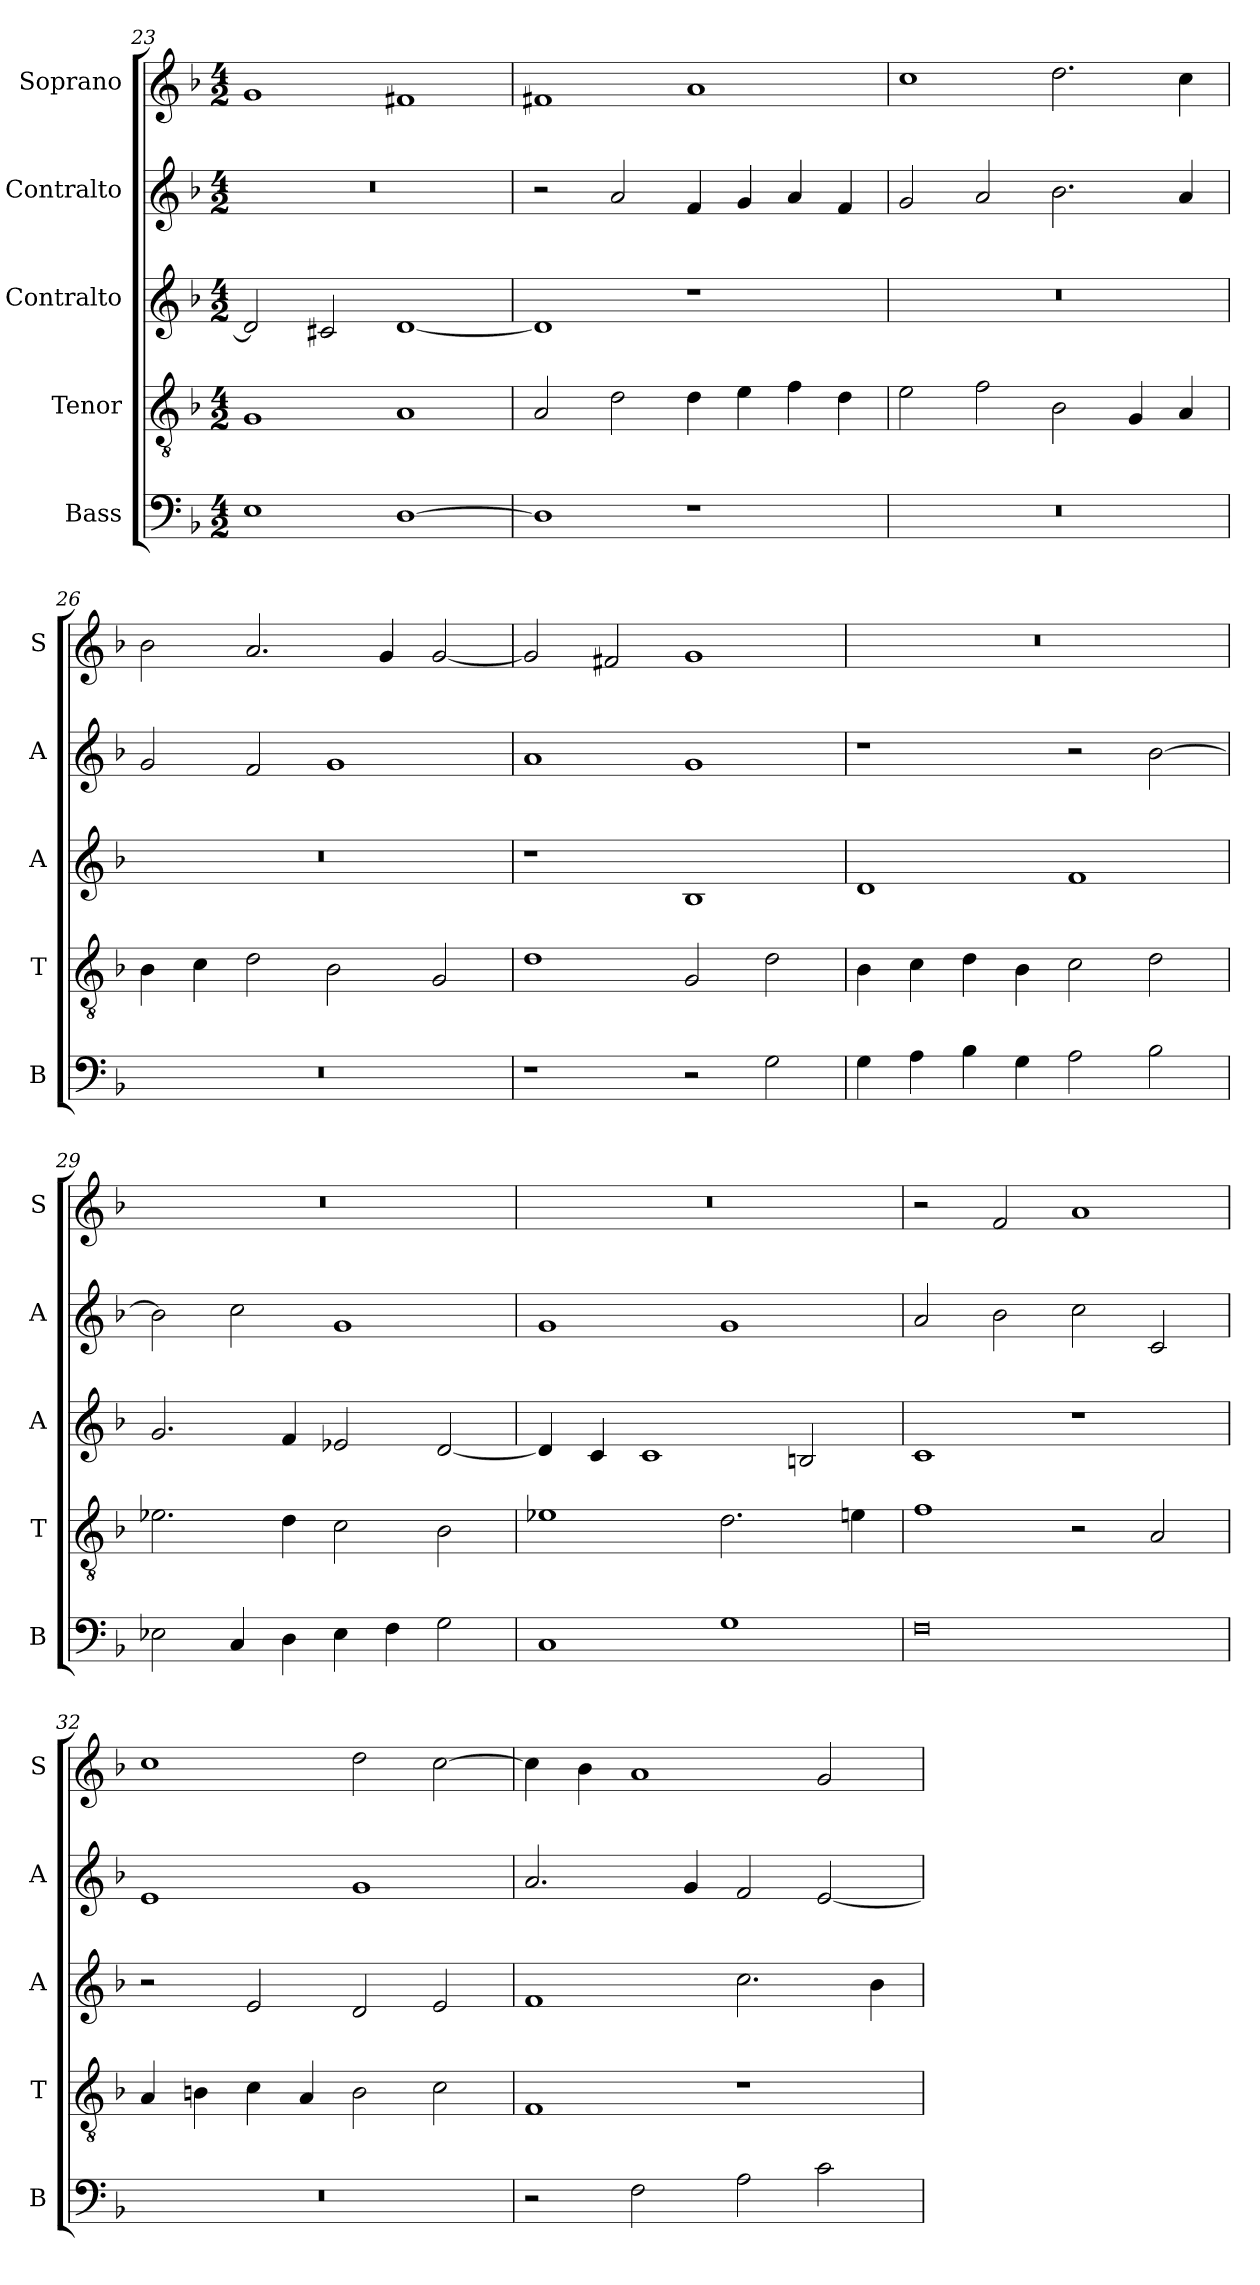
**kern	**kern	**kern	**kern	**kern
*part5	*part4	*part3	*part2	*part1
*staff5	*staff4	*staff3	*staff2	*staff1
*I"Bass	*I"Tenor	*I"Contralto	*I"Contralto	*I"Soprano
*I'B	*I'T	*I'A	*I'A	*I'S
*clefF4	*clefGv2	*clefG2	*clefG2	*clefG2
*k[b-]	*k[b-]	*k[b-]	*k[b-]	*k[b-]
*G:dor	*G:dor	*G:dor	*G:dor	*G:dor
*M4/2	*M4/2	*M4/2	*M4/2	*M4/2
=23	=23	=23	=23	=23
1E	1G	2d]	0r	1g
.	.	2c#X	.	.
[1D	1A	[1d	.	1f#X
=24	=24	=24	=24	=24
1D]	2A	1d]	2r	1f#X
.	2d	.	2a	.
1r	4d	1r	4f	1a
.	4e	.	4g	.
.	4f	.	4a	.
.	4d	.	4f	.
=25	=25	=25	=25	=25
0r	2e	0r	2g	1cc
.	2f	.	2a	.
.	2B-	.	2.b-	2.dd
.	4G	.	.	.
.	4A	.	4a	4cc
=26	=26	=26	=26	=26
0r	4B-	0r	2g	2b-
.	4c	.	.	.
.	2d	.	2f	2.a
.	2B-	.	1g	.
.	.	.	.	4g
.	2G	.	.	[2g
=27	=27	=27	=27	=27
1r	1d	1r	1a	2g]
.	.	.	.	2f#X
2r	2G	1B-	1g	1g
2G	2d	.	.	.
=28	=28	=28	=28	=28
4G	4B-	1d	1r	0r
4A	4c	.	.	.
4B-	4d	.	.	.
4G	4B-	.	.	.
2A	2c	1f	2r	.
2B-	2d	.	[2b-	.
=29	=29	=29	=29	=29
2E-X	2.e-X	2.g	2b-]	0r
4C	.	.	2cc	.
4D	4d	4f	.	.
4E-	2c	2e-X	1g	.
4F	.	.	.	.
2G	2B-	[2d	.	.
=30	=30	=30	=30	=30
1C	1e-X	4d]	1g	0r
.	.	4c	.	.
.	.	1c	.	.
1G	2.d	.	1g	.
.	.	2Bn	.	.
.	4en	.	.	.
=31	=31	=31	=31	=31
0F	1f	1c	2a	2r
.	.	.	2b-	2f
.	2r	1r	2cc	1a
.	2A	.	2c	.
=32	=32	=32	=32	=32
0r	4A	2r	1e	1cc
.	4Bn	.	.	.
.	4c	2e	.	.
.	4A	.	.	.
.	2B	2d	1g	2dd
.	2c	2e	.	[2cc
=33	=33	=33	=33	=33
2r	1F	1f	2.a	4cc]
.	.	.	.	4b-
2F	.	.	.	1a
.	.	.	4g	.
2A	1r	2.cc	2f	.
2c	.	.	[2e	2g
.	.	4b-	.	.
=	=	=	=	=
*-	*-	*-	*-	*-
